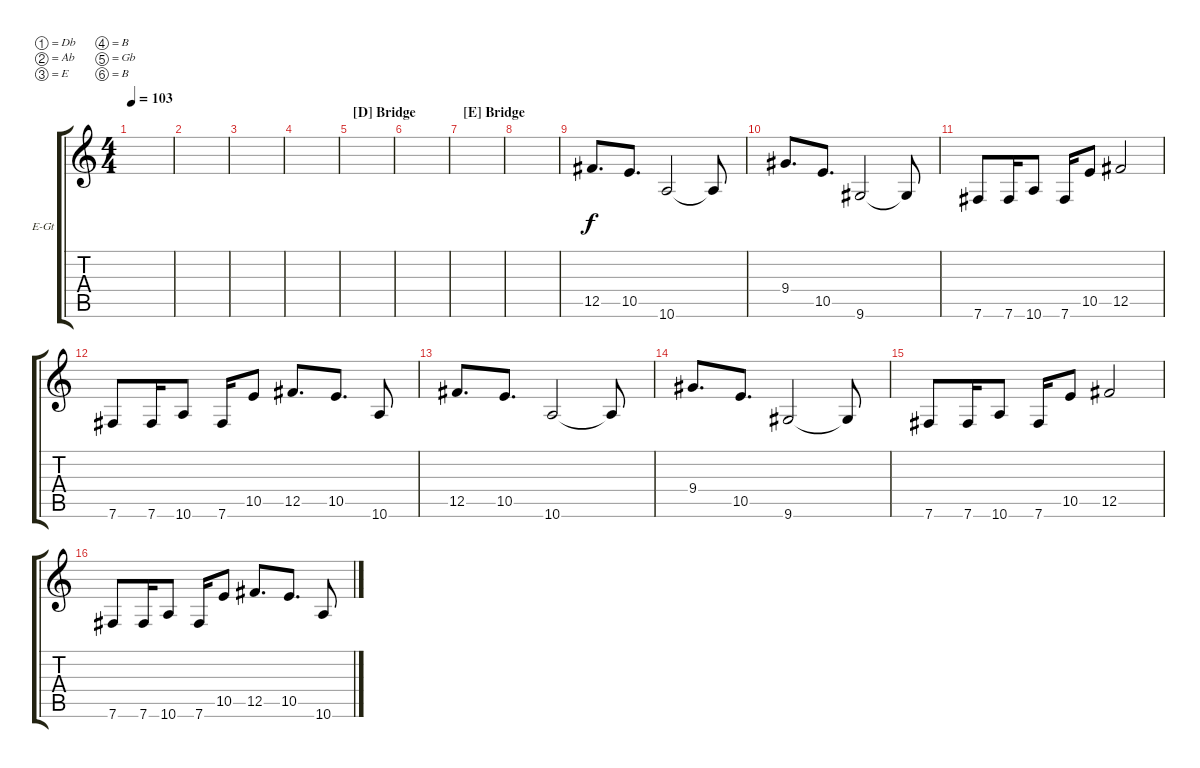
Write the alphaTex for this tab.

\bracketExtendMode groupsimilarinstruments
\firstSystemTrackNameOrientation horizontal
\otherSystemsTrackNameOrientation horizontal
\track ("Ру - clean" "E-Gt") {instrument electricguitarclean}
\staff {score tabs}
\tuning (Db4 Ab3 E3 B2 Gb2 B1)
\ts (4 4)
\tempo 103
\clef g2
\scale
0.333333
\ks c
|
\scale
0.333333 |
\scale
0.333333 |
\scale
0.333333 |
\section ("D" "Bridge")
\scale
0.333333 |
\scale
0.333333 |
\section ("E" "Bridge")
\scale
0.333333 |
\scale
0.333333 |
\scale
0.333333 12.5.8{d} 10.5.8{d} 10.6.2 10.6{t}.8 |
\scale
0.333333 9.4.8{d} 10.5.8{d} 9.6.2 9.6{t}.8 |
\scale
0.333333 7.6.8 7.6.16 10.6.8 7.6.16 10.5.8 12.5.2 |
\scale
0.333333 7.6.8 7.6.16 10.6.8 7.6.16 10.5.8 12.5.8{d} 10.5.8{d} 10.6.8 |
\scale
0.333333 12.5.8{d} 10.5.8{d} 10.6.2 10.6{t}.8 |
\scale
0.333333 9.4.8{d} 10.5.8{d} 9.6.2 9.6{t}.8 |
\scale
0.333333 7.6.8 7.6.16 10.6.8 7.6.16 10.5.8 12.5.2 |
\scale
0.333333 7.6.8 7.6.16 10.6.8 7.6.16 10.5.8 12.5.8{d} 10.5.8{d} 10.6.8
